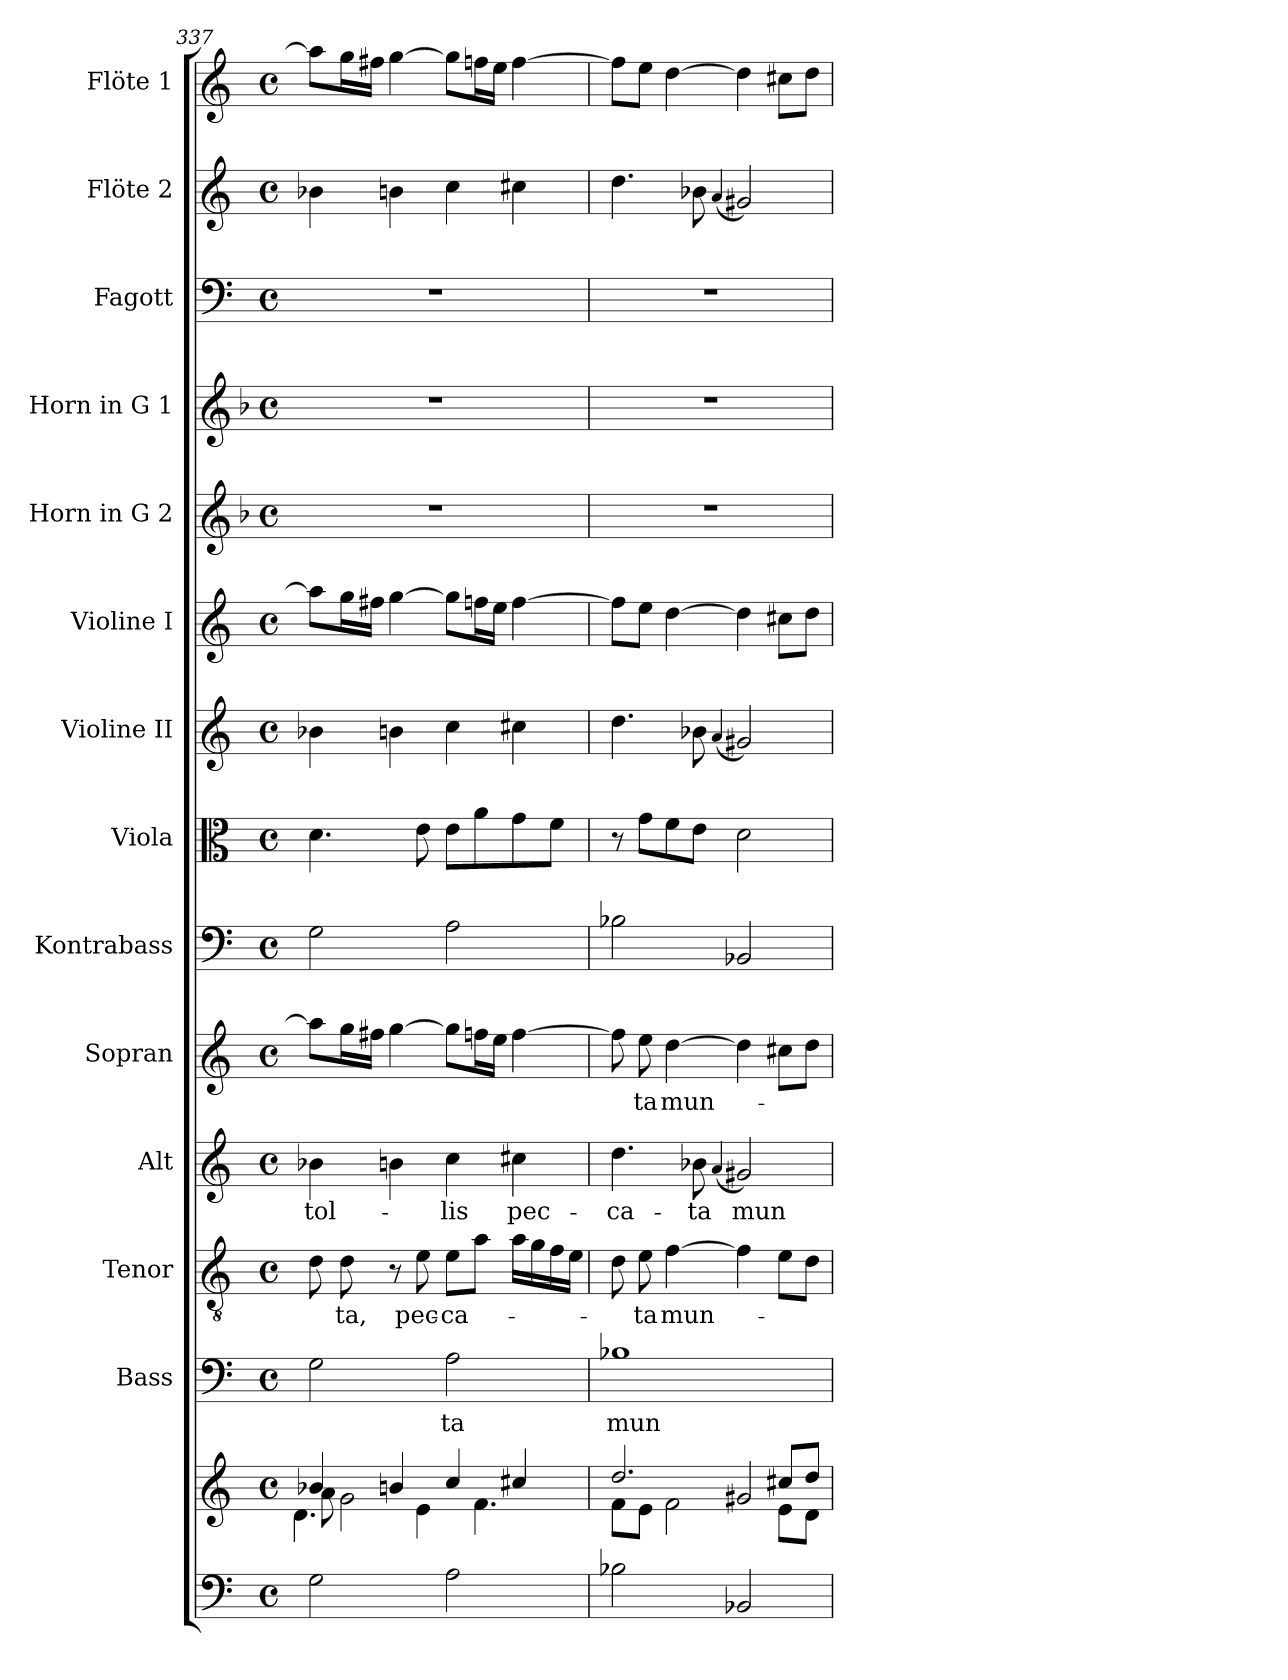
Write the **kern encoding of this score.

**kern	**kern	**kern	**text	**kern	**text	**kern	**text	**kern	**text	**kern	**kern	**kern	**kern	**kern	**kern	**kern	**kern	**kern
*part14	*part14	*part13	*part13	*part12	*part12	*part11	*part11	*part10	*part10	*part9	*part8	*part7	*part6	*part5	*part4	*part3	*part2	*part1
*staff15	*staff14	*staff13	*staff13	*staff12	*staff12	*staff11	*staff11	*staff10	*staff10	*staff9	*staff8	*staff7	*staff6	*staff5	*staff4	*staff3	*staff2	*staff1
*	*	*I"Bass	*	*I"Tenor	*	*I"Alt	*	*I"Sopran	*	*I"Kontrabass	*I"Viola	*I"Violine II	*I"Violine I	*I"Horn in G 2	*I"Horn in G 1	*I"Fagott	*I"Flöte 2	*I"Flöte 1
*	*	*I'B.	*	*I'T.	*	*I'A.	*	*I'S.	*	*I'Kb.	*I'Vla.	*I'Vl. II	*I'Vl. I	*	*	*I'Fg.	*I'Fl. 2	*I'Fl. 1
*clefF4	*clefG2	*clefF4	*	*clefGv2	*	*clefG2	*	*clefG2	*	*clefF4	*clefC3	*clefG2	*clefG2	*clefG2	*clefG2	*clefF4	*clefG2	*clefG2
*	*	*	*	*	*	*	*	*	*	*ITrd7c12	*	*	*	*ITrd3c5	*ITrd3c5	*	*	*
*k[]	*k[]	*k[]	*	*k[]	*	*k[]	*	*k[]	*	*k[]	*k[]	*k[]	*k[]	*k[]	*k[]	*k[]	*k[]	*k[]
*C:	*C:	*C:	*	*C:	*	*C:	*	*C:	*	*C:	*C:	*C:	*C:	*C:	*C:	*C:	*C:	*C:
*M4/4	*M4/4	*M4/4	*	*M4/4	*	*M4/4	*	*M4/4	*	*M4/4	*M4/4	*M4/4	*M4/4	*M4/4	*M4/4	*M4/4	*M4/4	*M4/4
*met(c)	*met(c)	*met(c)	*	*met(c)	*	*met(c)	*	*met(c)	*	*met(c)	*met(c)	*met(c)	*met(c)	*met(c)	*met(c)	*met(c)	*met(c)	*met(c)
=337	=337	=337	=337	=337	=337	=337	=337	=337	=337	=337	=337	=337	=337	=337	=337	=337	=337	=337
*	*^	*	*	*	*	*	*	*	*	*	*	*	*	*	*	*	*	*
*	*	*^	*	*	*	*	*	*	*	*	*	*	*	*	*	*	*	*	*
!	!	!	!	!	!	!	!	!	!LO:LY:b	!	!	!	!	!	!	!	!	!	!	!
2G\	4b-X/	8a\	4.d\	2G\	.	8d\	.	4b-X\	tol-	8aa\L]	.	2GG\	4.d\	4b-X\	8aa\L]	1r	1r	1r	4b-X\	8aa\L]
!	!	!	!	!	!	!	!LO:LY:b	!	!	!	!	!	!	!	!	!	!	!	!	!
.	.	2g\	.	.	.	8d\	-ta,	.	.	16gg\L	.	.	.	.	16gg\L	.	.	.	.	16gg\L
.	.	.	.	.	.	.	.	.	.	16ff#X\JJ	.	.	.	.	16ff#X\JJ	.	.	.	.	16ff#X\JJ
.	4bn/	.	.	.	.	8r	.	4bn\	.	[4gg\	.	.	.	4bn\	[4gg\	.	.	.	4bn\	[4gg\
!	!	!	!	!	!	!	!LO:LY:b	!	!	!	!	!	!	!	!	!	!	!	!	!
.	.	.	4e\	.	.	8e\	pec-	.	.	.	.	.	8e\	.	.	.	.	.	.	.
!	!	!	!	!	!LO:LY:b	!	!LO:LY:b	!	!LO:LY:b	!	!	!	!	!	!	!	!	!	!	!
2A\	4cc/	.	.	2A\	-ta	8e\L	-ca-	4cc\	-lis	8gg\L]	.	2AA\	8e\L	4cc\	8gg\L]	.	.	.	4cc\	8gg\L]
.	.	4.f\	4.ryy	.	.	8a\J	.	.	.	16ffn\L	.	.	8a\	.	16ffn\L	.	.	.	.	16ffn\L
.	.	.	.	.	.	.	.	.	.	16ee\JJ	.	.	.	.	16ee\JJ	.	.	.	.	16ee\JJ
!	!	!	!	!	!	!	!	!	!LO:LY:b	!	!	!	!	!	!	!	!	!	!	!
.	4cc#X/	.	.	.	.	16a\LL	.	4cc#X\	pec-	[4ff\	.	.	8g\	4cc#X\	[4ff\	.	.	.	4cc#X\	[4ff\
.	.	.	.	.	.	16g\	.	.	.	.	.	.	.	.	.	.	.	.	.	.
.	.	.	.	.	.	16f\	.	.	.	.	.	.	8f\J	.	.	.	.	.	.	.
.	.	.	.	.	.	16e\JJ	.	.	.	.	.	.	.	.	.	.	.	.	.	.
=338	=338	=338	=338	=338	=338	=338	=338	=338	=338	=338	=338	=338	=338	=338	=338	=338	=338	=338	=338	=338
!	!	!	!	!	!LO:LY:b	!	!	!	!LO:LY:b	!	!	!	!	!	!	!	!	!	!	!
2B-X\	2.dd/	8f\L	2ryy	1B-X	mun-	8d\	.	4.dd\	-ca-	8ff\]	.	2BB-X\	8r	4.dd\	8ff\L]	1r	1r	1r	4.dd\	8ff\L]
!	!	!	!	!	!	!	!LO:LY:b	!	!	!	!LO:LY:b	!	!	!	!	!	!	!	!	!
.	.	8e\J	.	.	.	8e\	-ta	.	.	8ee\	-ta	.	8g\L	.	8ee\J	.	.	.	.	8ee\J
!	!	!	!	!	!	!	!LO:LY:b	!	!	!	!LO:LY:b	!	!	!	!	!	!	!	!	!
.	.	2f\	.	.	.	[4f\	mun-	.	.	[4dd\	mun-	.	8f\	.	[4dd\	.	.	.	.	[4dd\
!	!	!	!	!	!	!	!	!	!LO:LY:b	!	!	!	!	!	!	!	!	!	!	!
.	.	.	.	.	.	.	.	8b-X\	-ta	.	.	.	8e\J	8b-X\	.	.	.	.	8b-X\	.
.	.	.	.	.	.	.	.	(<4qqa/	.	.	.	.	.	(<4qqa/	.	.	.	.	(<4qqa/	.
!	!	!	!	!	!	!	!	!	!LO:LY:b	!	!	!	!	!	!	!	!	!	!	!
2BB-X/	.	.	2g#X/	.	.	4f\]	.	2g#X/)	mun-	4dd\]	.	2BBB-X/	2d\	2g#X/)	4dd\]	.	.	.	2g#X/)	4dd\]
.	8cc#X/L	8e\L	.	.	.	8e\L	.	.	.	8cc#X\L	.	.	.	.	8cc#X\L	.	.	.	.	8cc#X\L
.	8dd/J	8d\J	.	.	.	8d\J	.	.	.	8dd\J	.	.	.	.	8dd\J	.	.	.	.	8dd\J
*	*v	*v	*v	*	*	*	*	*	*	*	*	*	*	*	*	*	*	*	*	*
=	=	=	=	=	=	=	=	=	=	=	=	=	=	=	=	=	=	=
*-	*-	*-	*-	*-	*-	*-	*-	*-	*-	*-	*-	*-	*-	*-	*-	*-	*-	*-
